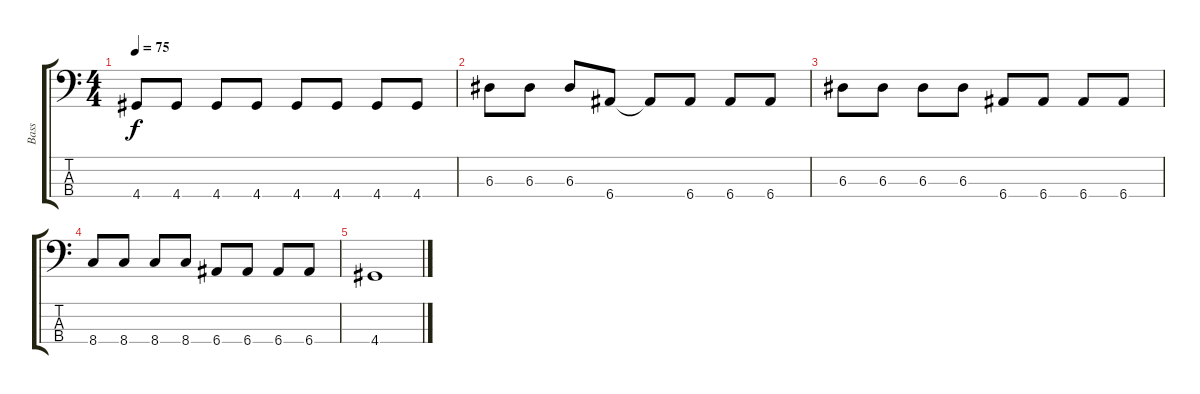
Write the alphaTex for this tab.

\track ("Bass" "Bass") {instrument electricbassfinger}
\staff {score tabs}
\tuning (G2 D2 A1 E1) {hide}
\ts (4 4)
\tempo 75
\clef f4
\ks c
4.4.8{dy f} 4.4.8 4.4.8 4.4.8 4.4.8 4.4.8 4.4.8 4.4.8 |
6.3.8 6.3.8 6.3.8 6.4.8 6.4{t}.8 6.4.8 6.4.8 6.4.8 |
6.3.8 6.3.8 6.3.8 6.3.8 6.4.8 6.4.8 6.4.8 6.4.8 |
8.4.8 8.4.8 8.4.8 8.4.8 6.4.8 6.4.8 6.4.8 6.4.8 |
4.4.1
